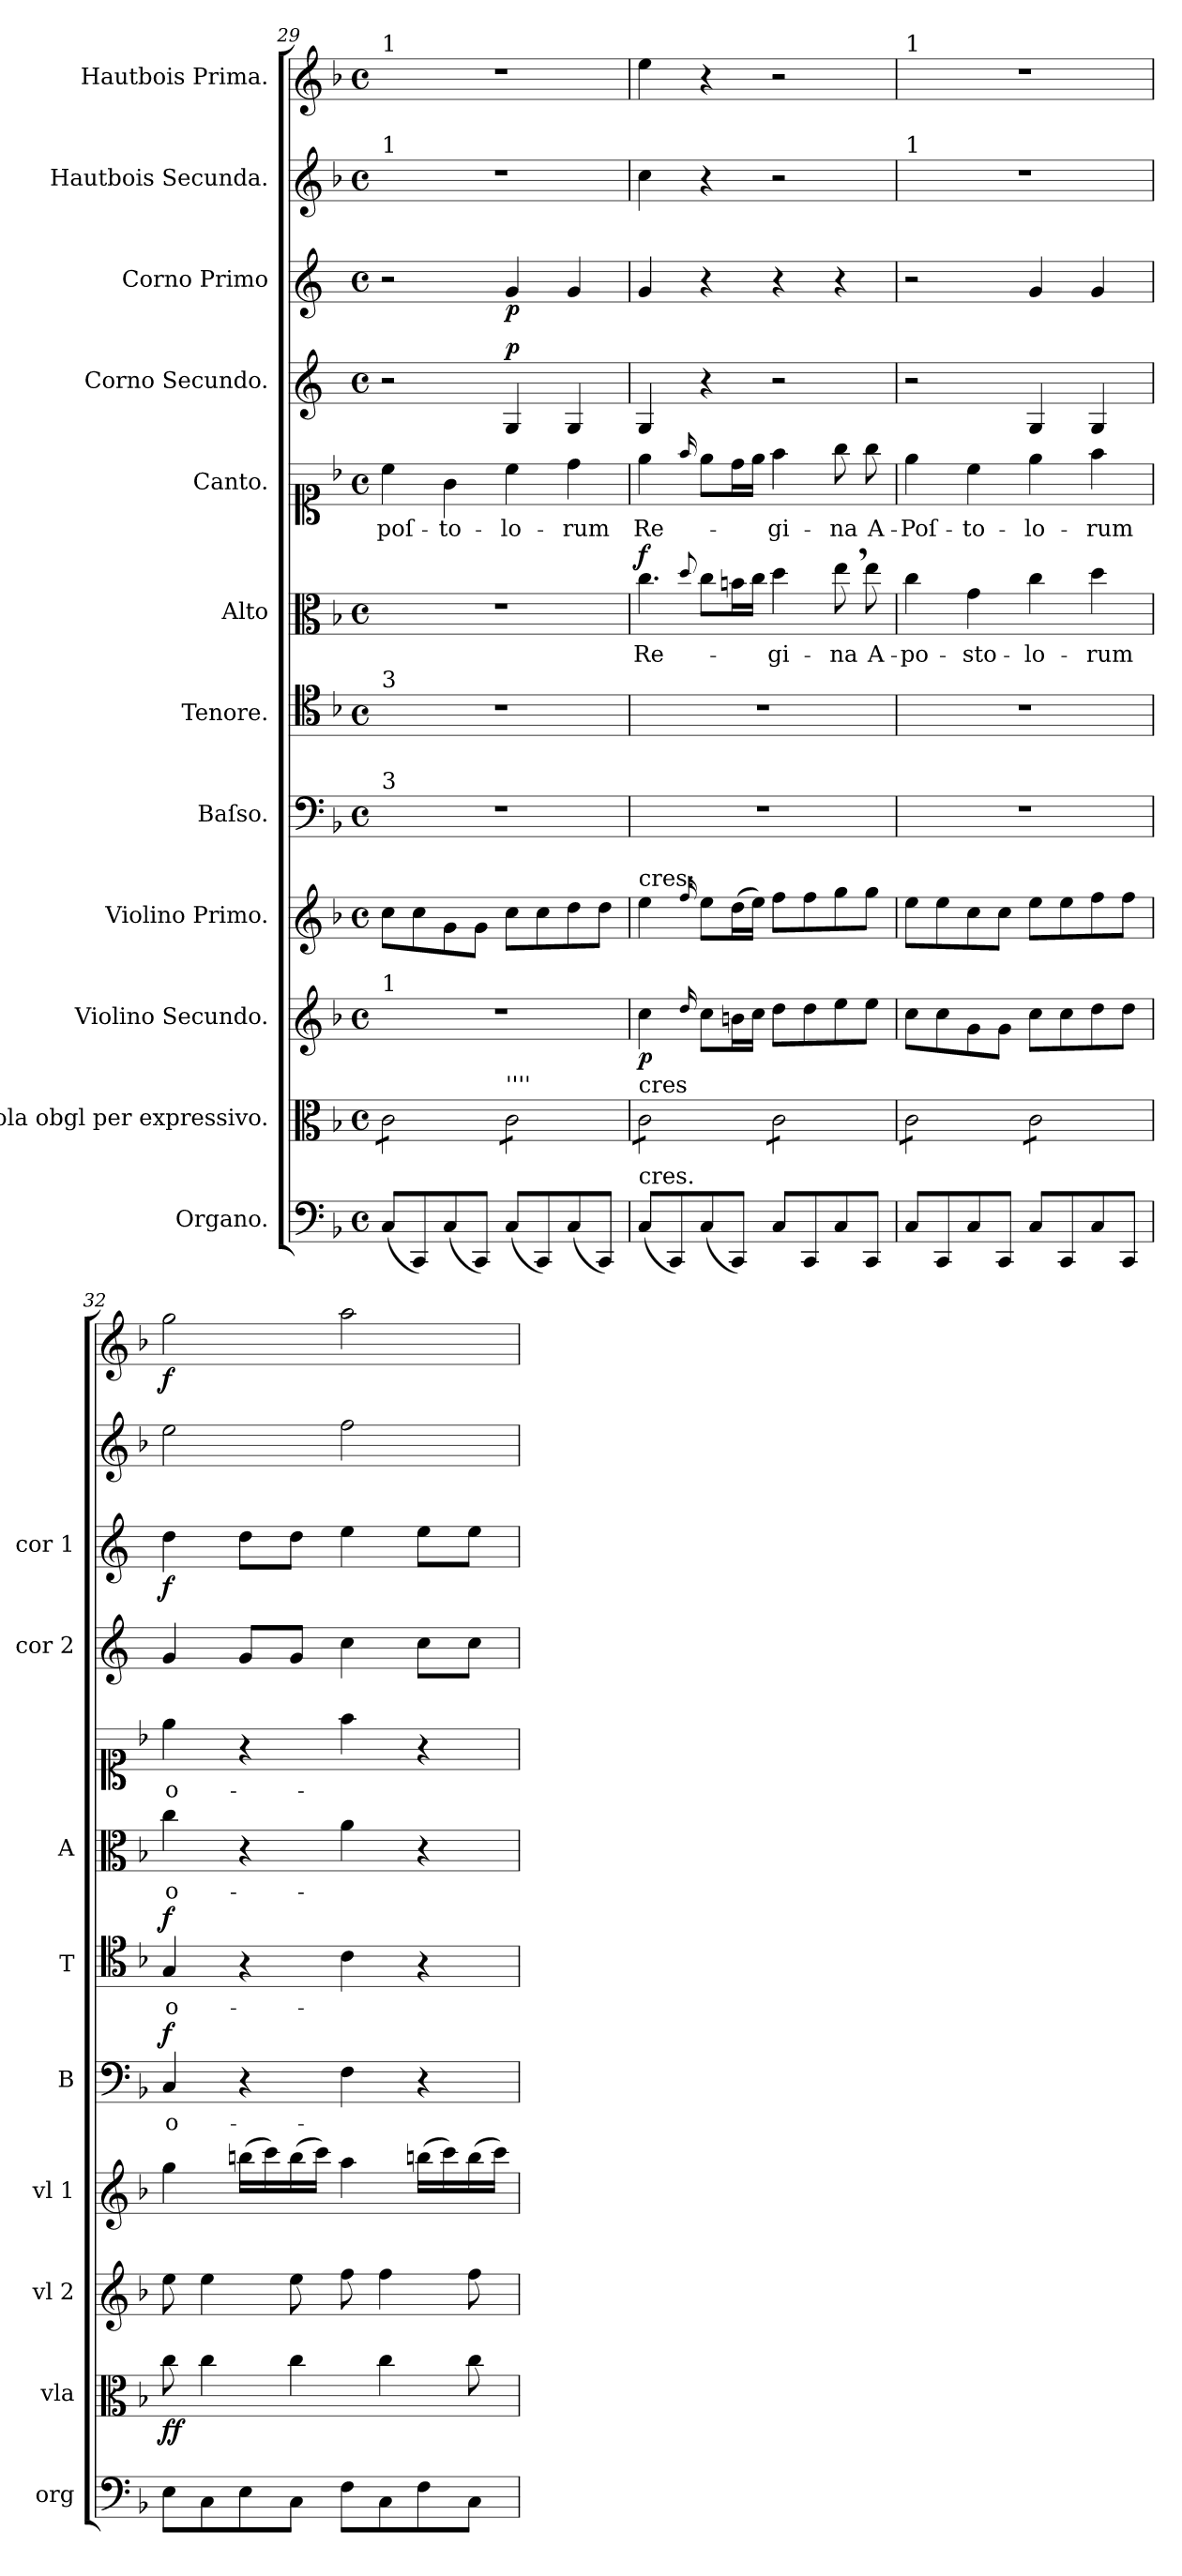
**kern	**dynam	**kern	**dynam	**kern	**dynam	**kern	**dynam	**kern	**text	**dynam	**kern	**text	**dynam	**kern	**text	**dynam	**kern	**text	**kern	**dynam	**kern	**dynam	**kern	**kern	**dynam
*part12	*part12	*part11	*part11	*part10	*part10	*part9	*part9	*part8	*part8	*part8	*part7	*part7	*part7	*part6	*part6	*part6	*part5	*part5	*part4	*part4	*part3	*part3	*part2	*part1	*part1
*staff12	*staff12	*staff11	*staff11	*staff10	*staff10	*staff9	*staff9	*staff8	*staff8	*staff8	*staff7	*staff7	*staff7	*staff6	*staff6	*staff6	*staff5	*staff5	*staff4	*staff4	*staff3	*staff3	*staff2	*staff1	*staff1
*I"Organo.	*	*I"Viola obgl per expressivo.	*	*I"Violino Secundo.	*	*I"Violino Primo.	*	*I"Baſso.	*	*	*I"Tenore.	*	*	*I"Alto	*	*	*I"Canto.	*	*I"Corno Secundo.	*	*I"Corno Primo	*	*I"Hautbois Secunda.	*I"Hautbois Prima.	*
*I'org	*	*I'vla	*	*I'vl 2	*	*I'vl 1	*	*I'B	*	*	*I'T	*	*	*I'A	*	*	*	*	*I'cor 2	*	*I'cor 1	*	*	*	*
*clefF4	*	*clefC3	*	*clefG2	*	*clefG2	*	*clefF4	*	*	*clefC4	*	*	*clefC3	*	*	*clefC1	*	*clefG2	*	*clefG2	*	*clefG2	*clefG2	*
*	*	*	*	*	*	*	*	*	*	*	*	*	*	*	*	*	*	*	*ITrd4c7	*	*ITrd4c7	*	*	*	*
*k[b-]	*	*k[b-]	*	*k[b-]	*	*k[b-]	*	*k[b-]	*	*	*k[b-]	*	*	*k[b-]	*	*	*k[b-]	*	*k[b-]	*	*k[b-]	*	*k[b-]	*k[b-]	*
*F:	*	*F:	*	*F:	*	*F:	*	*F:	*	*	*F:	*	*	*F:	*	*	*F:	*	*F:	*	*F:	*	*F:	*F:	*
*M4/4	*	*M4/4	*	*M4/4	*	*M4/4	*	*M4/4	*	*	*M4/4	*	*	*M4/4	*	*	*M4/4	*	*M4/4	*	*M4/4	*	*M4/4	*M4/4	*
*met(c)	*	*met(c)	*	*met(c)	*	*met(c)	*	*met(c)	*	*	*met(c)	*	*	*met(c)	*	*	*met(c)	*	*met(c)	*	*met(c)	*	*met(c)	*met(c)	*
=29	=29	=29	=29	=29	=29	=29	=29	=29	=29	=29	=29	=29	=29	=29	=29	=29	=29	=29	=29	=29	=29	=29	=29	=29	=29
!	!	!	!	!	!	!	!	!	!	!	!	!	!	!	!	!	!	!	!	!	!	!	!	!LO:TX:a:t=1	!
!	!	!	!	!	!	!	!	!	!	!	!	!	!	!	!	!	!	!	!	!	!	!	!LO:TX:a:t=1	!	!
!	!	!	!	!	!	!	!	!	!	!	!LO:TX:a:t=3	!	!	!	!	!	!	!	!	!	!	!	!	!	!
!	!	!	!	!	!	!	!	!LO:TX:a:t=3	!	!	!	!	!	!	!	!	!	!	!	!	!	!	!	!	!
!	!	!	!	!LO:TX:a:t=1	!	!	!	!	!	!	!	!	!	!	!	!	!	!	!	!	!	!	!	!	!
!	!	!LO:TX:a:t=''''	!	!	!	!	!	!	!	!	!	!	!	!	!	!	!	!	!	!	!	!	!	!	!
*	*	*tremolo	*	*	*	*	*	*	*	*	*	*	*	*	*	*	*	*	*	*	*	*	*	*	*
(8C/L	.	8c\L	.	1r	.	8cc\L	.	1r	.	.	1r	.	.	1r	.	.	4cc\	-poſ-	2r	.	2r	.	1r	1r	.
8CC/)	.	8c\	.	.	.	8cc\	.	.	.	.	.	.	.	.	.	.	.	.	.	.	.	.	.	.	.
(8C/	.	8c\	.	.	.	8g\	.	.	.	.	.	.	.	.	.	.	4g\	-to-	.	.	.	.	.	.	.
8CC/J)	.	8c\J	.	.	.	8g\J	.	.	.	.	.	.	.	.	.	.	.	.	.	.	.	.	.	.	.
!	!	!LO:TX:a:t=''''	!	!	!	!	!	!	!	!	!	!	!	!	!	!	!	!	!	!	!	!	!	!	!
!	!	!	!	!	!	!	!	!	!	!	!	!	!	!	!	!	!	!	!	!LO:DY:a	!	!	!	!	!
(8C/L	.	8c\L	.	.	.	8cc\L	.	.	.	.	.	.	.	.	.	.	4cc\	-lo-	4C/	p	4c/	p	.	.	.
8CC/)	.	8c\	.	.	.	8cc\	.	.	.	.	.	.	.	.	.	.	.	.	.	.	.	.	.	.	.
(8C/	.	8c\	.	.	.	8dd\	.	.	.	.	.	.	.	.	.	.	4dd\	-rum	4C/	.	4c/	.	.	.	.
8CC/J)	.	8c\J	.	.	.	8dd\J	.	.	.	.	.	.	.	.	.	.	.	.	.	.	.	.	.	.	.
=30	=30	=30	=30	=30	=30	=30	=30	=30	=30	=30	=30	=30	=30	=30	=30	=30	=30	=30	=30	=30	=30	=30	=30	=30	=30
!	!	!	!	!	!	!LO:TX:t=cres&colon;	!	!	!	!	!	!	!	!	!	!	!	!	!	!	!	!	!	!	!
!	!	!LO:TX:t=cres	!	!	!	!	!	!	!	!	!	!	!	!	!	!	!	!	!	!	!	!	!	!	!
!LO:TX:t=cres.	!	!	!	!	!	!	!	!	!	!	!	!	!	!	!	!	!	!	!	!	!	!	!	!	!
!	!	!	!	!	!	!	!	!	!	!	!	!	!	!LO:N:vis=4.	!	!LO:DY:b	!	!	!	!	!	!	!	!	!
(8C/L	.	8c\L	.	4cc\	p	4ee\	.	1r	.	.	1r	.	.	4cc\	Re-	f	4ee\	Re-	4C/	.	4c/	.	4cc\	4ee\	.
8CC/)	.	8c\	.	.	.	.	.	.	.	.	.	.	.	.	.	.	.	.	.	.	.	.	.	.	.
.	.	.	.	16qqdd/	.	16qqff/	.	.	.	.	.	.	.	8qqdd/	.	.	16qqff/	.	.	.	.	.	.	.	.
(8C/	.	8c\	.	8cc\L	.	8ee\L	.	.	.	.	.	.	.	8cc\L	.	.	8ee\L	.	4r	.	4r	.	4r	4r	.
8CC/J)	.	8c\J	.	16bn\L	.	(16dd\L	.	.	.	.	.	.	.	16bn\L	.	.	16dd\L	.	.	.	.	.	.	.	.
.	.	.	.	16cc\JJ	.	16ee\JJ)	.	.	.	.	.	.	.	16cc\JJ	.	.	16ee\JJ	.	.	.	.	.	.	.	.
8C/L	.	8c\L	.	8dd\L	.	8ff\L	.	.	.	.	.	.	.	4dd\	-gi-	.	4ff\	-gi-	2r	.	4r	.	2r	2r	.
8CC/	.	8c\	.	8dd\	.	8ff\	.	.	.	.	.	.	.	.	.	.	.	.	.	.	.	.	.	.	.
8C/	.	8c\	.	8ee\	.	8gg\	.	.	.	.	.	.	.	8ee,<\	-na	.	8gg\	-na	.	.	4r	.	.	.	.
8CC/J	.	8c\J	.	8ee\J	.	8gg\J	.	.	.	.	.	.	.	8ee\	A-	.	8gg\	A-	.	.	.	.	.	.	.
=31	=31	=31	=31	=31	=31	=31	=31	=31	=31	=31	=31	=31	=31	=31	=31	=31	=31	=31	=31	=31	=31	=31	=31	=31	=31
!	!	!	!	!	!	!	!	!	!	!	!	!	!	!	!	!	!	!	!	!	!	!	!	!LO:TX:a:t=1	!
!	!	!	!	!	!	!	!	!	!	!	!	!	!	!	!	!	!	!	!	!	!	!	!LO:TX:a:t=1	!	!
8C/L	.	8c\L	.	8cc\L	.	8ee\L	.	1r	.	.	1r	.	.	4cc\	-po-	.	4ee\	-Poſ-	2r	.	2r	.	1r	1r	.
8CC/	.	8c\	.	8cc\	.	8ee\	.	.	.	.	.	.	.	.	.	.	.	.	.	.	.	.	.	.	.
8C/	.	8c\	.	8g\	.	8cc\	.	.	.	.	.	.	.	4g\	-sto-	.	4cc\	-to-	.	.	.	.	.	.	.
8CC/J	.	8c\J	.	8g\J	.	8cc\J	.	.	.	.	.	.	.	.	.	.	.	.	.	.	.	.	.	.	.
8C/L	.	8c\L	.	8cc\L	.	8ee\L	.	.	.	.	.	.	.	4cc\	-lo-	.	4ee\	-lo-	4C/	.	4c/	.	.	.	.
8CC/	.	8c\	.	8cc\	.	8ee\	.	.	.	.	.	.	.	.	.	.	.	.	.	.	.	.	.	.	.
8C/	.	8c\	.	8dd\	.	8ff\	.	.	.	.	.	.	.	4dd\	-rum	.	4ff\	-rum	4C/	.	4c/	.	.	.	.
8CC/J	.	8c\J	.	8dd\J	.	8ff\J	.	.	.	.	.	.	.	.	.	.	.	.	.	.	.	.	.	.	.
*	*	*Xtremolo	*	*	*	*	*	*	*	*	*	*	*	*	*	*	*	*	*	*	*	*	*	*	*
=32	=32	=32	=32	=32	=32	=32	=32	=32	=32	=32	=32	=32	=32	=32	=32	=32	=32	=32	=32	=32	=32	=32	=32	=32	=32
!	!	!	!	!	!	!	!	!	!	!LO:DY:a	!	!	!LO:DY:a	!	!	!	!	!	!	!LO:DY:a	!	!	!	!	!
8E\L	fort	8cc\	ff	8ee\	forto	4gg\	fort	4C/	o-	f	4G/	o-	f	4cc\	o-	.	4ee\	o-	4c/	fort	4g\	f	2ee\	2gg\	f
8C\	.	4cc\	.	4ee\	.	.	.	.	.	.	.	.	.	.	.	.	.	.	.	.	.	.	.	.	.
8E\	.	.	.	.	.	(16bbn\LL	.	4r	.	.	4r	.	.	4r	.	.	4r	.	8c/L	.	8g\L	.	.	.	.
.	.	.	.	.	.	16ccc\)	.	.	.	.	.	.	.	.	.	.	.	.	.	.	.	.	.	.	.
8C\J	.	4cc\	.	8ee\	.	(16bb\	.	.	.	.	.	.	.	.	.	.	.	.	8c/J	.	8g\J	.	.	.	.
.	.	.	.	.	.	16ccc\JJ)	.	.	.	.	.	.	.	.	.	.	.	.	.	.	.	.	.	.	.
8F\L	.	.	.	8ff\	.	4aa\	.	4F\	.	.	4c\	.	.	4a\	.	.	4ff\	.	4f\	.	4a\	.	2ff\	2aa\	.
8C\	.	4cc\	.	4ff\	.	.	.	.	.	.	.	.	.	.	.	.	.	.	.	.	.	.	.	.	.
8F\	.	.	.	.	.	(16bbn\LL	.	4r	.	.	4r	.	.	4r	.	.	4r	.	8f\L	.	8a\L	.	.	.	.
.	.	.	.	.	.	16ccc\)	.	.	.	.	.	.	.	.	.	.	.	.	.	.	.	.	.	.	.
8C\J	.	8cc\	.	8ff\	.	(16bb\	.	.	.	.	.	.	.	.	.	.	.	.	8f\J	.	8a\J	.	.	.	.
.	.	.	.	.	.	16ccc\JJ)	.	.	.	.	.	.	.	.	.	.	.	.	.	.	.	.	.	.	.
=	=	=	=	=	=	=	=	=	=	=	=	=	=	=	=	=	=	=	=	=	=	=	=	=	=
*-	*-	*-	*-	*-	*-	*-	*-	*-	*-	*-	*-	*-	*-	*-	*-	*-	*-	*-	*-	*-	*-	*-	*-	*-	*-
